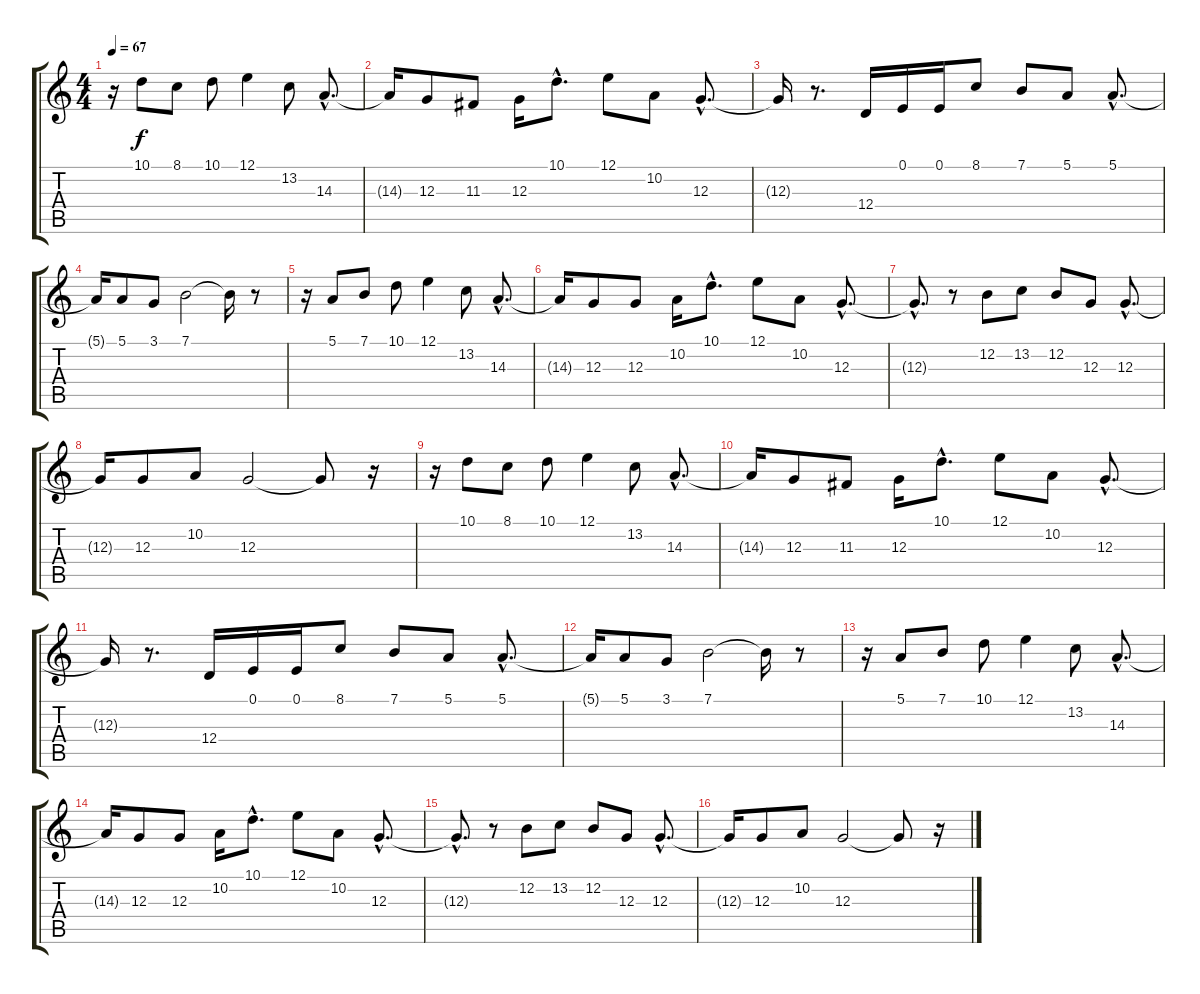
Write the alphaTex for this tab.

\track "" {instrument lead1square}
\staff {score tabs}
\tuning (E4 B3 G3 D3 A2 E2) {hide}
\ts (4 4)
\tempo 67
\clef g2
\ks c
r.16{dy f instrument lead1square} 10.1.8 8.1.8 10.1.8 12.1.4 13.2.8 14.3{hac}.8{d} |
14.3{t}.16 12.3.8 11.3.8 12.3.16 10.1{hac}.8{d} 12.1.8 10.2.8 12.3{hac}.8{d} |
12.3{t}.16 r.8{d} 12.4.16 0.1.16 0.1.16 8.1.8 7.1.8 5.1.8 5.1{hac}.8{d} |
5.1{t}.16 5.1.8 3.1.8 7.1.2 7.1{t}.16 r.8 |
r.16 5.1.8 7.1.8 10.1.8 12.1.4 13.2.8 14.3{hac}.8{d} |
14.3{t}.16 12.3.8 12.3.8 10.2.16 10.1{hac}.8{d} 12.1.8 10.2.8 12.3{hac}.8{d} |
12.3{hac t}.8{d} r.8 12.2.8 13.2.8 12.2.8 12.3.8 12.3{hac}.8{d} |
12.3{t}.16 12.3.8 10.2.8 12.3.2 12.3{t}.8 r.16 |
r.16 10.1.8 8.1.8 10.1.8 12.1.4 13.2.8 14.3{hac}.8{d} |
14.3{t}.16 12.3.8 11.3.8 12.3.16 10.1{hac}.8{d} 12.1.8 10.2.8 12.3{hac}.8{d} |
12.3{t}.16 r.8{d} 12.4.16 0.1.16 0.1.16 8.1.8 7.1.8 5.1.8 5.1{hac}.8{d} |
5.1{t}.16 5.1.8 3.1.8 7.1.2 7.1{t}.16 r.8 |
r.16 5.1.8 7.1.8 10.1.8 12.1.4 13.2.8 14.3{hac}.8{d} |
14.3{t}.16 12.3.8 12.3.8 10.2.16 10.1{hac}.8{d} 12.1.8 10.2.8 12.3{hac}.8{d} |
12.3{hac t}.8{d} r.8 12.2.8 13.2.8 12.2.8 12.3.8 12.3{hac}.8{d} |
12.3{t}.16 12.3.8 10.2.8 12.3.2 12.3{t}.8 r.16
